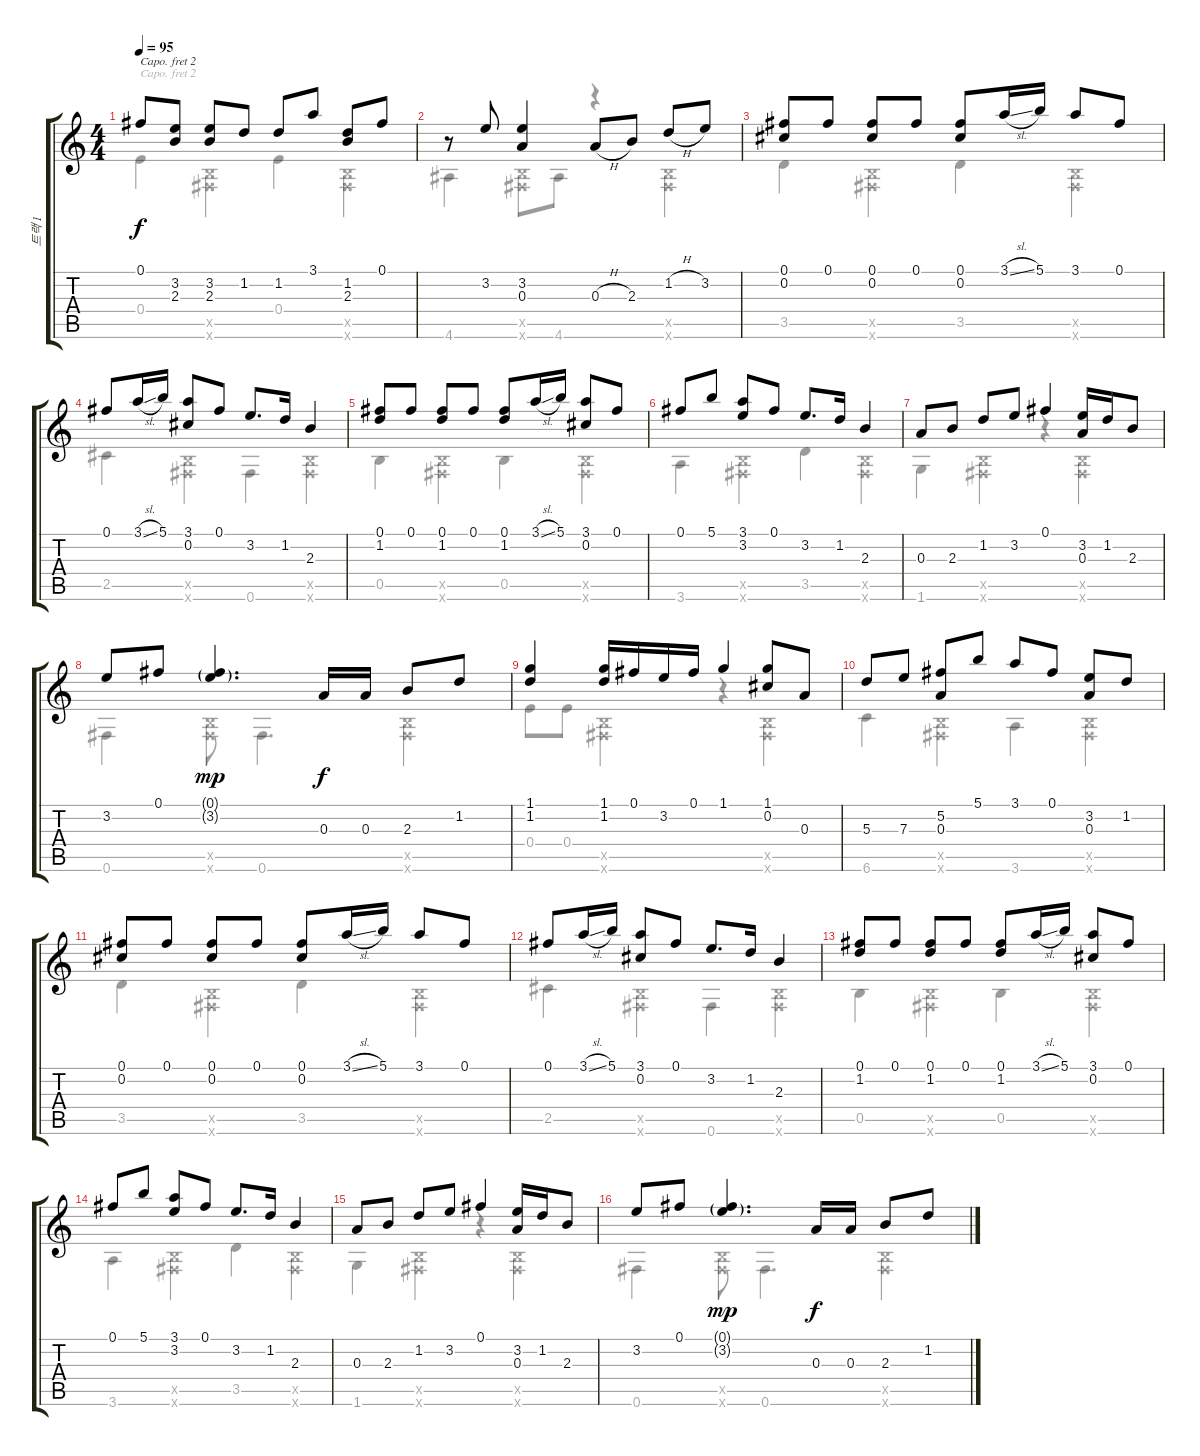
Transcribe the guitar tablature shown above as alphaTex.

\track ("트랙 1" "트랙 1") {instrument acousticguitarsteel}
\staff {score tabs}
\capo 2
\tuning (E4 B3 G3 D3 A2 E2) {hide}
\voice
\ts (4 4)
\tempo 95
\clef g2
\ks c
0.1.8{dy f} (3.2 2.3).8 (3.2 2.3).8 1.2.8 1.2.8 3.1.8 (1.2 2.3).8 0.1.8 |
r.8 3.2.8 (3.2 0.3).4 0.3{h}.8 2.3.8 1.2{h}.8 3.2.8 |
(0.1 0.2).8 0.1.8 (0.1 0.2).8 0.1.8 (0.1 0.2).8 3.1{sl}.16 5.1.16 3.1.8 0.1.8 |
0.1.8 3.1{sl}.16 5.1.16 (3.1 0.2).8 0.1.8 3.2.8{d} 1.2.16 2.3.4 |
(0.1 1.2).8 0.1.8 (0.1 1.2).8 0.1.8 (0.1 1.2).8 3.1{sl}.16 5.1.16 (3.1 0.2).8 0.1.8 |
0.1.8 5.1.8 (3.1 3.2).8 0.1.8 3.2.8{d} 1.2.16 2.3.4 |
0.3.8 2.3.8 1.2.8 3.2.8 0.1.4 (3.2 0.3).16 1.2.16 2.3.8 |
3.2.8 0.1.8 (0.1{g} 3.2{g}).4{d dy mp} 0.3.16{dy f} 0.3.16 2.3.8 1.2.8 |
(1.1 1.2).4 (1.1 1.2).16 0.1.16 3.2.16 0.1.16 1.1.4 (1.1 0.2).8 0.3.8 |
5.3.8 7.3.8 (5.2 0.3).8 5.1.8 3.1.8 0.1.8 (3.2 0.3).8 1.2.8 |
(0.1 0.2).8 0.1.8 (0.1 0.2).8 0.1.8 (0.1 0.2).8 3.1{sl}.16 5.1.16 3.1.8 0.1.8 |
0.1.8 3.1{sl}.16 5.1.16 (3.1 0.2).8 0.1.8 3.2.8{d} 1.2.16 2.3.4 |
(0.1 1.2).8 0.1.8 (0.1 1.2).8 0.1.8 (0.1 1.2).8 3.1{sl}.16 5.1.16 (3.1 0.2).8 0.1.8 |
0.1.8 5.1.8 (3.1 3.2).8 0.1.8 3.2.8{d} 1.2.16 2.3.4 |
0.3.8 2.3.8 1.2.8 3.2.8 0.1.4 (3.2 0.3).16 1.2.16 2.3.8 |
3.2.8 0.1.8 (0.1{g} 3.2{g}).4{d dy mp} 0.3.16{dy f} 0.3.16 2.3.8 1.2.8
\voice
\clef g2
\ottava regular
\simile none
\ks c
0.4.4{dy f} (0.5{x} 0.6{x}).4 0.4.4 (0.5{x} 0.6{x}).4 |
4.6.4 (0.5{x} 0.6{x}).8 4.6.8 r.4 (0.5{x} 0.6{x}).4 |
3.5.4 (0.5{x} 0.6{x}).4 3.5.4 (0.5{x} 0.6{x}).4 |
2.5.4 (0.5{x} 0.6{x}).4 0.6.4 (0.5{x} 0.6{x}).4 |
0.5.4 (0.5{x} 0.6{x}).4 0.5.4 (0.5{x} 0.6{x}).4 |
3.6.4 (0.5{x} 0.6{x}).4 3.5.4 (0.5{x} 0.6{x}).4 |
1.6.4 (0.5{x} 0.6{x}).4 r.4 (0.5{x} 0.6{x}).4 |
0.6.4 (0.5{x} 0.6{x}).8 0.6.4{d} (0.5{x} 0.6{x}).4 |
0.4.8 0.4.8 (0.5{x} 0.6{x}).4 r.4 (0.5{x} 0.6{x}).4 |
6.6.4 (0.5{x} 0.6{x}).4 3.6.4 (0.5{x} 0.6{x}).4 |
3.5.4 (0.5{x} 0.6{x}).4 3.5.4 (0.5{x} 0.6{x}).4 |
2.5.4 (0.5{x} 0.6{x}).4 0.6.4 (0.5{x} 0.6{x}).4 |
0.5.4 (0.5{x} 0.6{x}).4 0.5.4 (0.5{x} 0.6{x}).4 |
3.6.4 (0.5{x} 0.6{x}).4 3.5.4 (0.5{x} 0.6{x}).4 |
1.6.4 (0.5{x} 0.6{x}).4 r.4 (0.5{x} 0.6{x}).4 |
0.6.4 (0.5{x} 0.6{x}).8 0.6.4{d} (0.5{x} 0.6{x}).4
